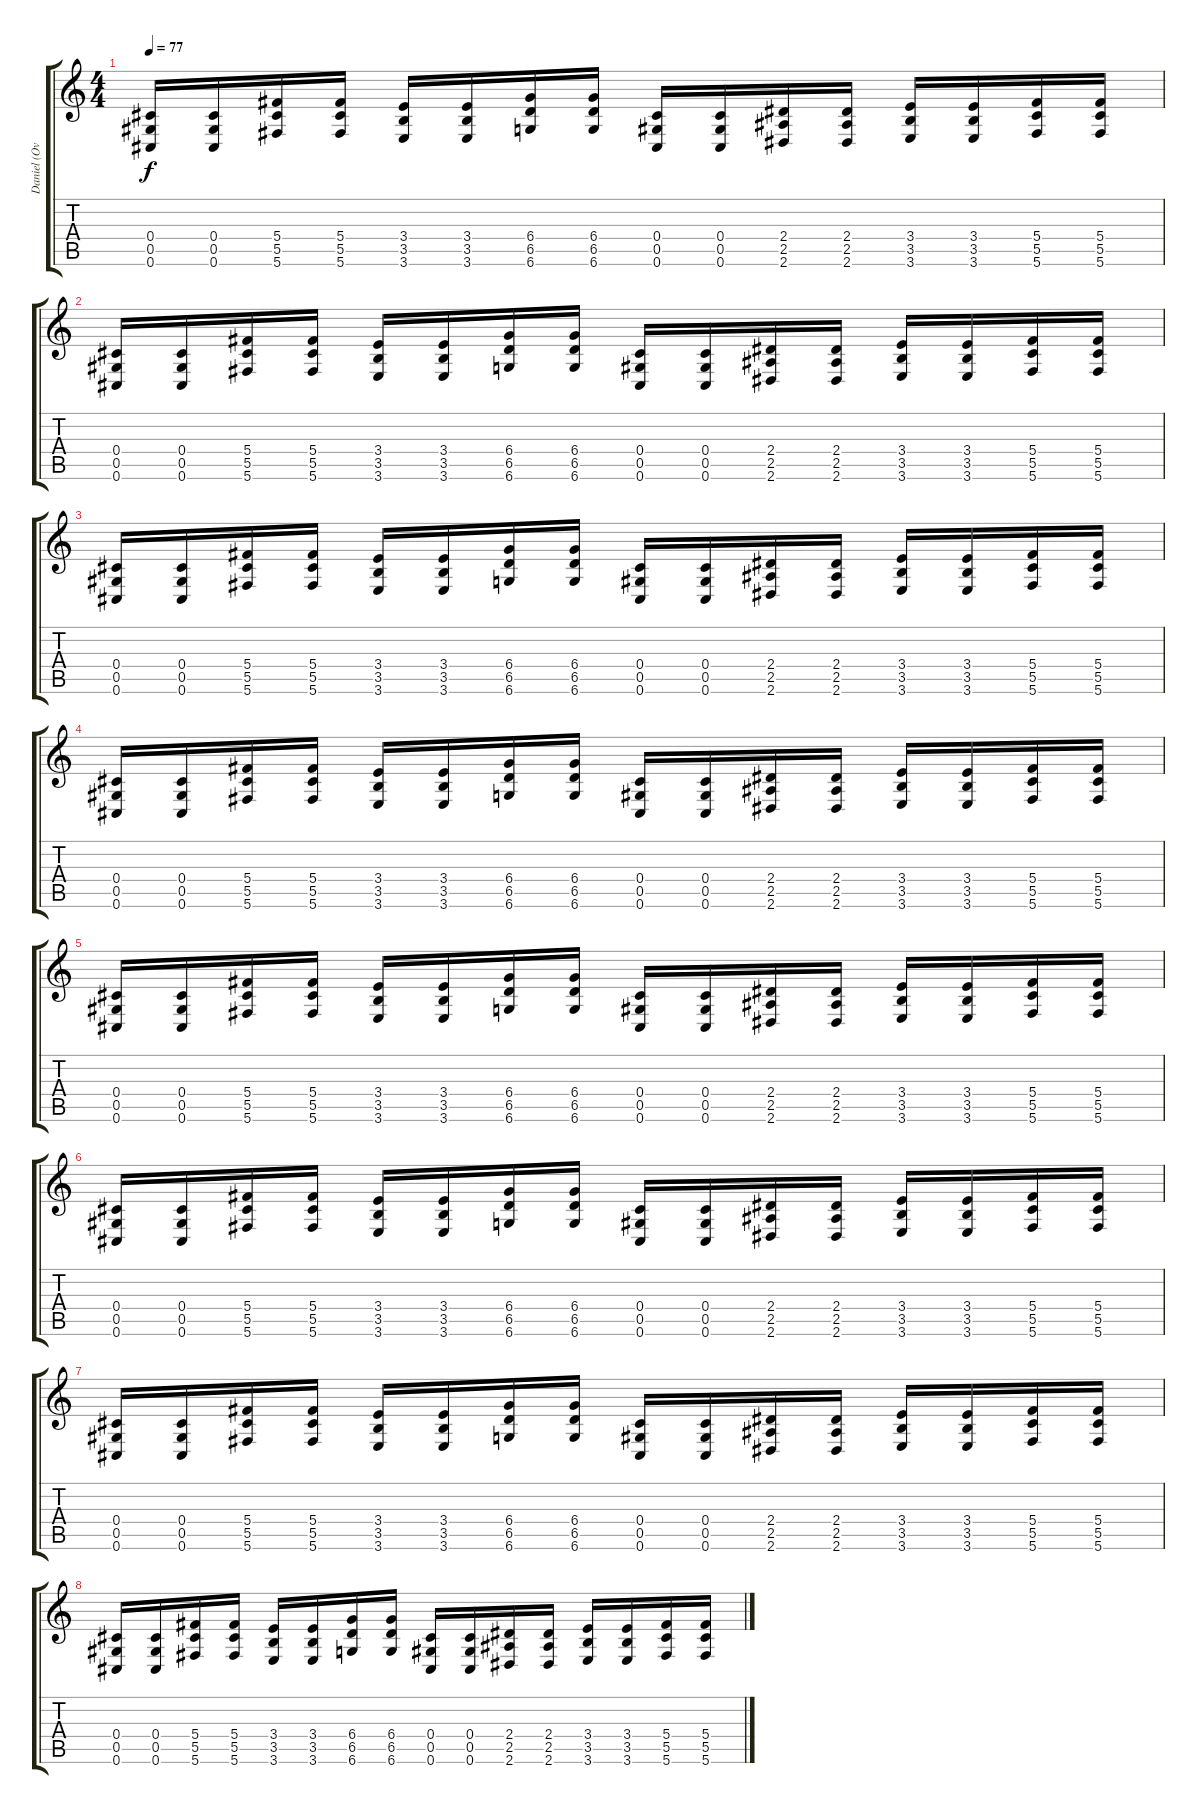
\track ("Daniel (Overdubs)" "Daniel (Ov") {instrument distortionguitar}
\staff {score tabs}
\tuning (Eb4 Bb3 Gb3 Db3 Ab2 Db2) {hide}
\ts (4 4)
\tempo 77
\clef g2
\ks c
(0.4 0.5 0.6).16{dy f} (0.4 0.5 0.6).16 (5.4 5.5 5.6).16 (5.4 5.5 5.6).16 (3.4 3.5 3.6).16 (3.4 3.5 3.6).16 (6.4 6.5 6.6).16 (6.4 6.5 6.6).16 (0.4 0.5 0.6).16 (0.4 0.5 0.6).16 (2.4 2.5 2.6).16 (2.4 2.5 2.6).16 (3.4 3.5 3.6).16 (3.4 3.5 3.6).16 (5.4 5.5 5.6).16 (5.4 5.5 5.6).16 |
(0.4 0.5 0.6).16 (0.4 0.5 0.6).16 (5.4 5.5 5.6).16 (5.4 5.5 5.6).16 (3.4 3.5 3.6).16 (3.4 3.5 3.6).16 (6.4 6.5 6.6).16 (6.4 6.5 6.6).16 (0.4 0.5 0.6).16 (0.4 0.5 0.6).16 (2.4 2.5 2.6).16 (2.4 2.5 2.6).16 (3.4 3.5 3.6).16 (3.4 3.5 3.6).16 (5.4 5.5 5.6).16 (5.4 5.5 5.6).16 |
(0.4 0.5 0.6).16 (0.4 0.5 0.6).16 (5.4 5.5 5.6).16 (5.4 5.5 5.6).16 (3.4 3.5 3.6).16 (3.4 3.5 3.6).16 (6.4 6.5 6.6).16 (6.4 6.5 6.6).16 (0.4 0.5 0.6).16 (0.4 0.5 0.6).16 (2.4 2.5 2.6).16 (2.4 2.5 2.6).16 (3.4 3.5 3.6).16 (3.4 3.5 3.6).16 (5.4 5.5 5.6).16 (5.4 5.5 5.6).16 |
(0.4 0.5 0.6).16 (0.4 0.5 0.6).16 (5.4 5.5 5.6).16 (5.4 5.5 5.6).16 (3.4 3.5 3.6).16 (3.4 3.5 3.6).16 (6.4 6.5 6.6).16 (6.4 6.5 6.6).16 (0.4 0.5 0.6).16 (0.4 0.5 0.6).16 (2.4 2.5 2.6).16 (2.4 2.5 2.6).16 (3.4 3.5 3.6).16 (3.4 3.5 3.6).16 (5.4 5.5 5.6).16 (5.4 5.5 5.6).16 |
(0.4 0.5 0.6).16 (0.4 0.5 0.6).16 (5.4 5.5 5.6).16 (5.4 5.5 5.6).16 (3.4 3.5 3.6).16 (3.4 3.5 3.6).16 (6.4 6.5 6.6).16 (6.4 6.5 6.6).16 (0.4 0.5 0.6).16 (0.4 0.5 0.6).16 (2.4 2.5 2.6).16 (2.4 2.5 2.6).16 (3.4 3.5 3.6).16 (3.4 3.5 3.6).16 (5.4 5.5 5.6).16 (5.4 5.5 5.6).16 |
(0.4 0.5 0.6).16 (0.4 0.5 0.6).16 (5.4 5.5 5.6).16 (5.4 5.5 5.6).16 (3.4 3.5 3.6).16 (3.4 3.5 3.6).16 (6.4 6.5 6.6).16 (6.4 6.5 6.6).16 (0.4 0.5 0.6).16 (0.4 0.5 0.6).16 (2.4 2.5 2.6).16 (2.4 2.5 2.6).16 (3.4 3.5 3.6).16 (3.4 3.5 3.6).16 (5.4 5.5 5.6).16 (5.4 5.5 5.6).16 |
(0.4 0.5 0.6).16 (0.4 0.5 0.6).16 (5.4 5.5 5.6).16 (5.4 5.5 5.6).16 (3.4 3.5 3.6).16 (3.4 3.5 3.6).16 (6.4 6.5 6.6).16 (6.4 6.5 6.6).16 (0.4 0.5 0.6).16 (0.4 0.5 0.6).16 (2.4 2.5 2.6).16 (2.4 2.5 2.6).16 (3.4 3.5 3.6).16 (3.4 3.5 3.6).16 (5.4 5.5 5.6).16 (5.4 5.5 5.6).16 |
(0.4 0.5 0.6).16 (0.4 0.5 0.6).16 (5.4 5.5 5.6).16 (5.4 5.5 5.6).16 (3.4 3.5 3.6).16 (3.4 3.5 3.6).16 (6.4 6.5 6.6).16 (6.4 6.5 6.6).16 (0.4 0.5 0.6).16 (0.4 0.5 0.6).16 (2.4 2.5 2.6).16 (2.4 2.5 2.6).16 (3.4 3.5 3.6).16 (3.4 3.5 3.6).16 (5.4 5.5 5.6).16 (5.4 5.5 5.6).16
